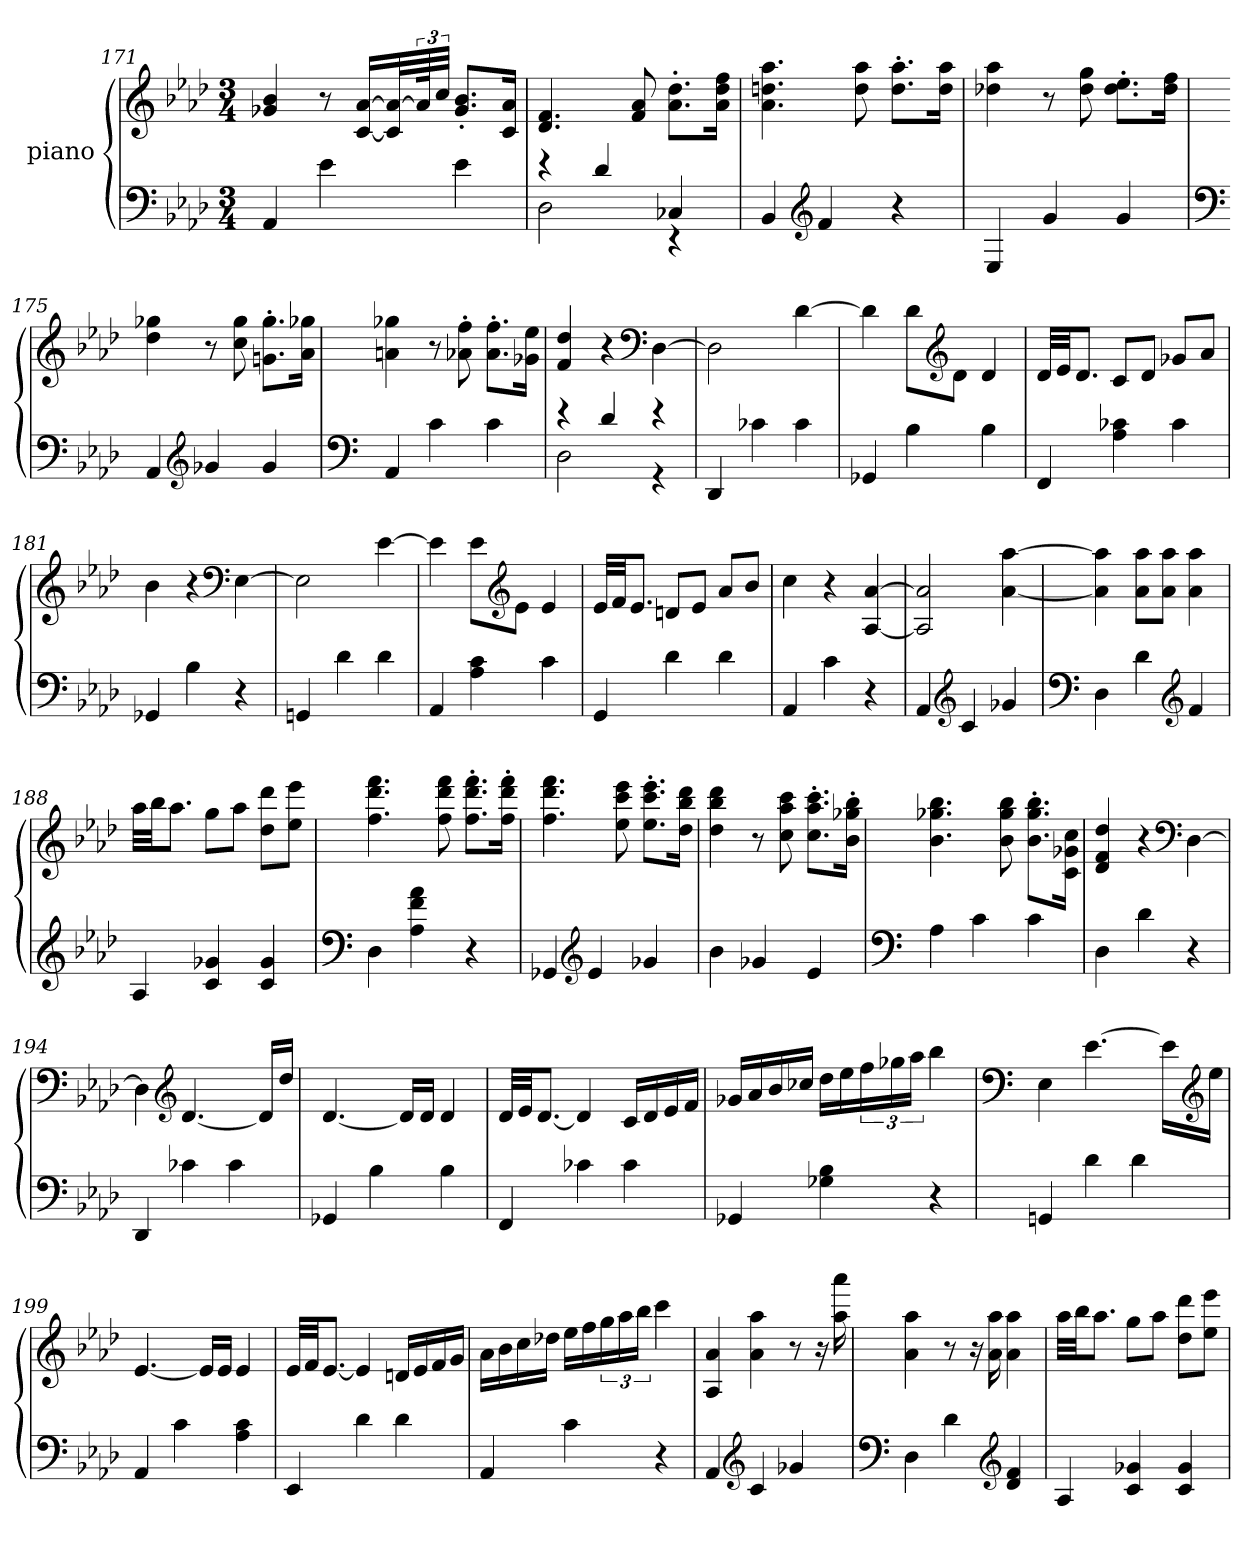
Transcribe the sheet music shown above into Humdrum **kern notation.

**kern	**kern
*part2	*part1
*staff2	*staff1
*I"piano	*I"piano
*clefF4	*clefG2
*k[b-e-a-d-]	*k[b-e-a-d-]
*M3/4	*M3/4
=171	=171
4AA-/	4g-X/ 4b-/
4e-\	8r
.	[16c/ [16a-/LL
.	32c/] 32a-/_L
.	96a-/]
.	48cc/JJJ
4e-\	8.g-/'> 8.b-/'>L
.	16c/ 16a-/Jk
=172	=172
*^	*
4r	2D-\	4.d-/ 4.f/
4d-/	.	.
.	.	8f/ 8a-/
4C-X/	4r	8.a-\'> 8.dd-\'>L
.	.	16a-\ 16dd-\ 16ff\Jk
*v	*v	*
=173	=173
4BB-/	4.a-\ 4.ddn\ 4.aa-\
*clefG2	*
4f/	.
.	8dd\ 8aa-\
4r	8.dd\'> 8.aa-\'>L
.	16dd\ 16aa-\Jk
=174	=174
4E-/	4dd-X\ 4aa-\
4g/	8r
.	8dd-\ 8gg\
4g/	8.dd-\'> 8.ee-\'>L
.	16dd-\ 16ff\Jk
=175	=175
*clefF4	*
4AA-/	4dd-\ 4gg-X\
*clefG2	*
4g-X/	8r
.	8cc\ 8gg-\
4g-/	8.gn\'> 8.gg-\'>L
.	16a-\ 16gg-X\Jk
=176	=176
*clefF4	*
4AA-/	4an\ 4gg-X\
4c\	8r
.	8a-X\'> 8ff\'>
4c\	8.a-\'> 8.ff\'>L
.	16g-\ 16ee-\Jk
=177	=177
*^	*
4r	2D-\	4f/ 4dd-/
4d-/	.	4r
*	*	*clefF4
4r	4r	[4D-\
*v	*v	*
=178	=178
4DD-/	2D-\]
4c-X\	.
4c-\	[4d-\
=179	=179
4GG-X/	4d-\]
4B-\	8d-\L
*	*clefG2
.	8d-\J
4B-\	4d-/
=180	=180
4FF/	32d-/LLL
.	32e-/JJ
.	8.d-/J
4A-\ 4c-X\	8c/L
.	8d-/J
4c-\	8g-X/L
.	8a-/J
=181	=181
4GG-X/	4b-\
4B-\	4r
*	*clefF4
4r	[4E-\
=182	=182
4GGn/	2E-\]
4d-\	.
4d-\	[4e-\
=183	=183
4AA-/	4e-\]
4A-\ 4c\	8e-\L
*	*clefG2
.	8e-\J
4c\	4e-/
=184	=184
4GG/	32e-/LLL
.	32f/JJ
.	8.e-/J
4d-\	8dn/L
.	8e-/J
4d-\	8a-/L
.	8b-/J
=185	=185
4AA-/	4cc\
4c\	4r
4r	[4A-/ [4a-/
=186	=186
4AA-/	2A-/] 2a-/]
*clefG2	*
4c/	.
4g-X/	[4a-\ [4aa-\
=187	=187
*clefF4	*
4D-\	4a-\] 4aa-\]
4d-\	8a-\ 8aa-\L
.	8a-\ 8aa-\J
*clefG2	*
4f/	4a-\ 4aa-\
=188	=188
4A-/	32aa-\LLL
.	32bb-\JJ
.	8.aa-\J
4c/ 4g-X/	8gg\L
.	8aa-\J
4c/ 4g-/	8dd-\ 8ddd-\L
.	8ee-\ 8eee-\J
=189	=189
*clefF4	*
4D-\	4.ff\ 4.ddd-\ 4.fff\
4A-\ 4f\ 4a-\	.
.	8ff\ 8ddd-\ 8fff\
4r	8.ff\'> 8.ddd-\'> 8.fff\'>L
.	16ff\'> 16ddd-\'> 16fff\'>Jk
=190	=190
4GG-X/	4.ff\ 4.ddd-\ 4.fff\
*clefG2	*
4e-/	.
.	8ee-\ 8ccc\ 8eee-\
4g-/	8.ee-\'> 8.ccc\'> 8.eee-\'>L
.	16dd-\ 16bb-\ 16ddd-\Jk
=191	=191
4b-\	4dd-\ 4bb-\ 4ddd-\
4g-X/	8r
.	8cc\ 8aa-\ 8ccc\
4e-/	8.cc\'> 8.aa-\'> 8.ccc\'>L
.	16b-\'> 16gg-X\'> 16bb-\'>Jk
=192	=192
*clefF4	*
4A-\	4.b-\ 4.gg-X\ 4.bb-\
4c\	.
.	8b-\ 8gg-\ 8bb-\
4c\	8.b-\'> 8.gg-\'> 8.bb-\'>L
.	16c\ 16g-\ 16cc\Jk
=193	=193
4D-\	4d-/ 4f/ 4dd-/
4d-\	4r
*	*clefF4
4r	[4D-\
=194	=194
4DD-/	4D-\]
*	*clefG2
4c-X\	[4.d-/
4c-\	.
.	16d-/LL]
.	16dd-/JJ
=195	=195
4GG-X/	[4.d-/
4B-\	.
.	16d-/LL]
.	16d-/JJ
4B-\	4d-/
=196	=196
4FF/	32d-/LLL
.	32e-/JJ
.	[8.d-/J
4c-X\	4d-/]
4c-\	16c/LL
.	16d-/
.	16e-/
.	16f/JJ
=197	=197
4GG-X/	16g-X/LL
.	16a-/
.	16b-/
.	16cc-X/JJ
4G-\ 4B-\	16dd-\LL
.	16ee-\
.	24ff\
.	24gg-\
.	24aa-\JJ
4r	4bb-\
=198	=198
*	*clefF4
4GGn/	4E-\
4d-\	[4.e-\
4d-\	.
.	16e-\LL]
*	*clefG2
.	16ee-\JJ
=199	=199
4AA-/	[4.e-/
4c\	.
.	16e-/LL]
.	16e-/JJ
4A-\ 4c\	4e-/
=200	=200
4EE-/	32e-/LLL
.	32f/JJ
.	[8.e-/J
4d-\	4e-/]
4d-\	16dn/LL
.	16e-/
.	16f/
.	16g/JJ
=201	=201
4AA-/	16a-\LL
.	16b-\
.	16cc\
.	16dd-X\JJ
4c\	16ee-\LL
.	16ff\
.	24gg\
.	24aa-\
.	24bb-\JJ
4r	4ccc\
=202	=202
4AA-/	4A-/ 4a-/
*clefG2	*
4c/	4a-\ 4aa-\
4g-X/	8r
.	16r
.	16aa-\ 16aaa-\
=203	=203
*clefF4	*
4D-\	4a-\ 4aa-\
4d-\	8r
.	16r
.	16a-\ 16aa-\
*clefG2	*
4d-/ 4f/	4a-\ 4aa-\
=204	=204
4A-/	32aa-\LLL
.	32bb-\JJ
.	8.aa-\J
4c/ 4g-X/	8gg\L
.	8aa-\J
4c/ 4g-/	8dd-\ 8ddd-\L
.	8ee-\ 8eee-\J
=	=
*-	*-
